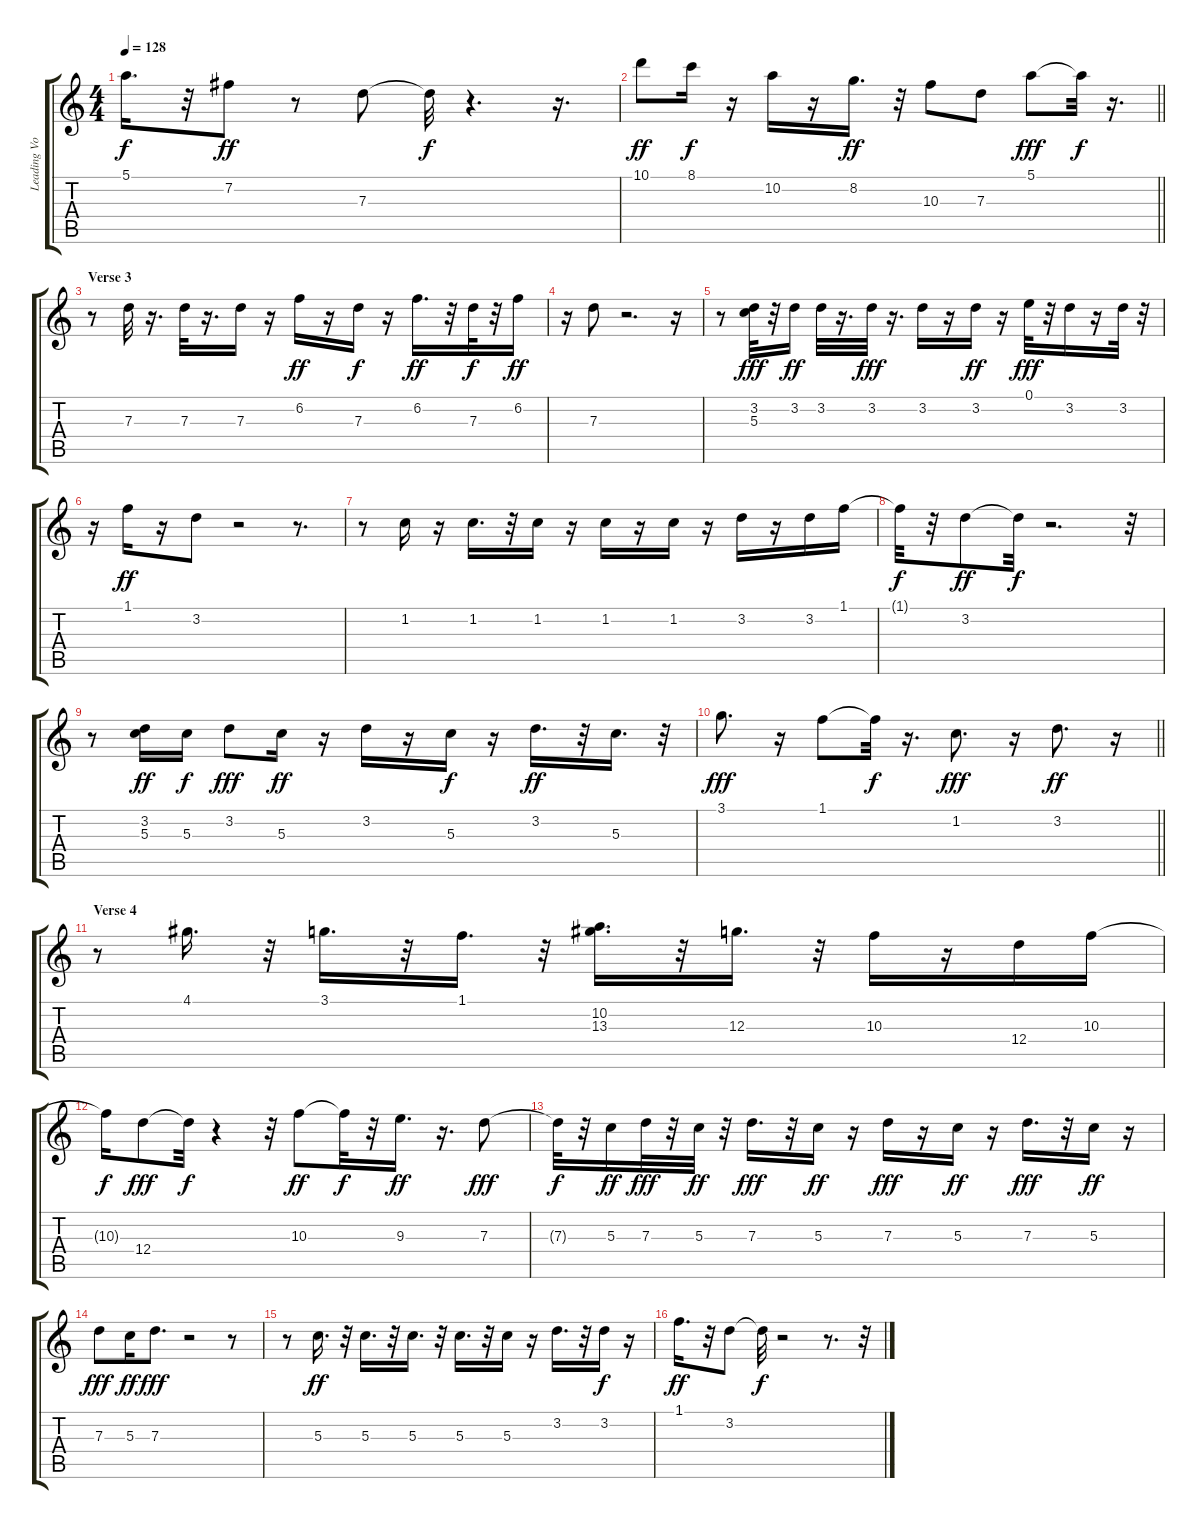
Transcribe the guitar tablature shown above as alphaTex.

\track ("Leading Vocals" "Leading Vo") {instrument acousticguitarnylon}
\staff {score tabs}
\tuning (E4 B3 G3 D3 A2 E2) {hide}
\ts (4 4)
\tempo 128
\clef g2
\ks c
5.1{t}.16{d dy f} r.32 7.2.8{dy ff} r.8 7.3.8 7.3{t}.32{dy f} r.4{d} r.16{d} |
\barLineRight lightlight
10.1.8{dy ff} 8.1.16{dy f} r.16 10.2.16 r.16 8.2.16{d dy ff} r.32 10.3.8 7.3.8 5.1.8{dy fff} 5.1{t}.32{dy f} r.16{d} |
\section ("" "Verse 3")
r.8 7.3.32 r.16{d} 7.3.32 r.16{d} 7.3.16 r.16 6.2.16{dy ff} r.16 7.3.16{dy f} r.16 6.2.16{d dy ff} r.32 7.3.32{dy f} r.32 6.2.16{dy ff} |
r.16 7.3.8 r.2{d} r.16 |
r.8 (3.2 5.3).32{dy fff} r.32 3.2.16{dy ff} 3.2.32 r.16{d} 3.2.32{dy fff} r.16{d} 3.2.16 r.16 3.2.16{dy ff} r.16 0.1.32{dy fff} r.32 3.2.16 r.16 3.2.32 r.32 |
r.16 1.1.16{dy ff} r.16 3.2.8 r.2 r.8{d} |
r.8 1.2.16 r.16 1.2.16{d} r.32 1.2.16 r.16 1.2.16 r.16 1.2.16 r.16 3.2.16 r.16 3.2.16 1.1.16 |
1.1{t}.32{dy f} r.32 3.2.8{dy ff} 3.2{t}.32{dy f} r.2{d} r.32 |
r.8 (3.2 5.3).16{dy ff} 5.3.16{dy f} 3.2.8{dy fff} 5.3.16{dy ff} r.16 3.2.16 r.16 5.3.16{dy f} r.16 3.2.16{d dy ff} r.32 5.3.16{d} r.32 |
\barLineRight lightlight
3.1.8{d dy fff} r.16 1.1.8 1.1{t}.32{dy f} r.16{d} 1.2.8{d dy fff} r.16 3.2.8{d dy ff} r.16 |
\section ("" "Verse 4")
r.8 4.1.16{d} r.32 3.1.16{d} r.32 1.1.16{d} r.32 (10.2 13.3).16{d} r.32 12.3.16{d} r.32 10.3.16 r.16 12.4.16 10.3.16 |
10.3{t}.16{dy f} 12.4.8{dy fff} 12.4{t}.32{dy f} r.4 r.32 10.3.8{dy ff} 10.3{t}.32{dy f} r.32 9.3.16{d dy ff} r.16{d} 7.3.8{dy fff} |
7.3{t}.32{dy f} r.32 5.3.16{dy ff} 7.3.32{dy fff} r.32 5.3.32{dy ff} r.32 7.3.16{d dy fff} r.32 5.3.16{dy ff} r.16 7.3.16{dy fff} r.16 5.3.16{dy ff} r.16 7.3.16{d dy fff} r.32 5.3.16{dy ff} r.16 |
7.3.8{dy fff} 5.3.16{dy ff} 7.3.8{d dy fff} r.2 r.8 |
r.8 5.3.16{d dy ff} r.32 5.3.16{d} r.32 5.3.16{d} r.32 5.3.16{d} r.32 5.3.16 r.16 3.2.16{d} r.32 3.2.16{dy f} r.16 |
1.1.16{d dy ff} r.32 3.2.8 3.2{t}.32{dy f} r.2 r.8{d} r.32
